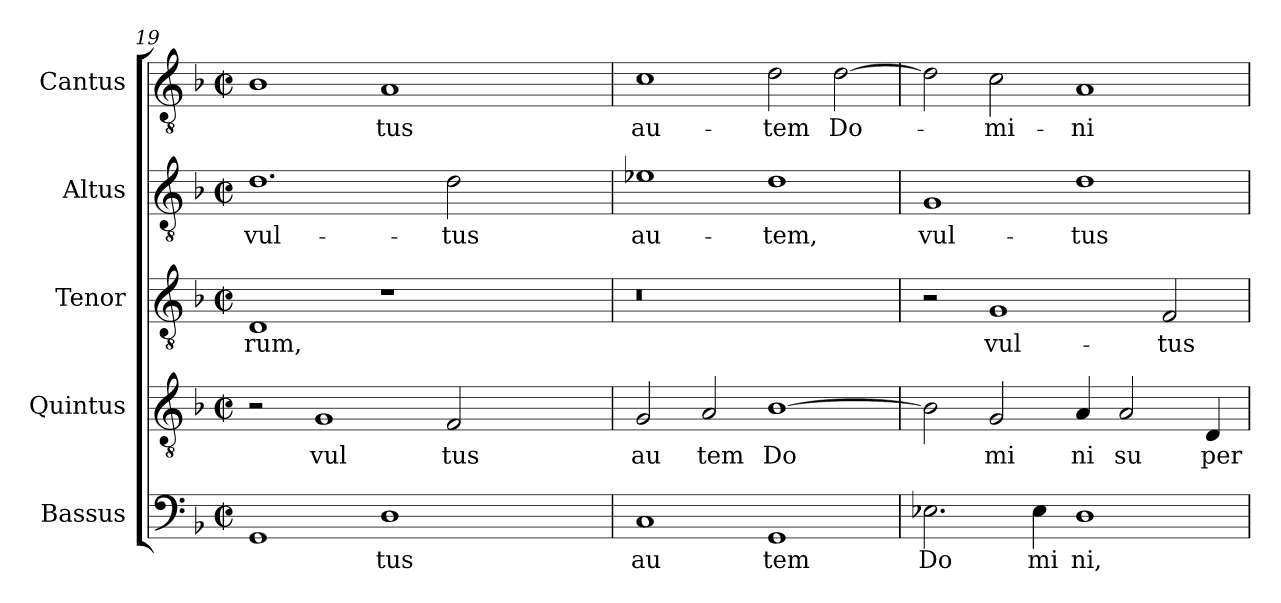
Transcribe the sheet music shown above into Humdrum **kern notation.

**kern	**text	**kern	**text	**kern	**text	**kern	**text	**kern	**text
*part5	*part5	*part4	*part4	*part3	*part3	*part2	*part2	*part1	*part1
*staff5	*staff5	*staff4	*staff4	*staff3	*staff3	*staff2	*staff2	*staff1	*staff1
*I"Bassus	*	*I"Quintus	*	*I"Tenor	*	*I"Altus	*	*I"Cantus	*
*clefF4	*	*clefGv2	*	*clefGv2	*	*clefGv2	*	*clefGv2	*
*k[b-]	*	*k[b-]	*	*k[b-]	*	*k[b-]	*	*k[b-]	*
*F:	*	*F:	*	*F:	*	*F:	*	*F:	*
*M2/2	*	*M2/2	*	*M2/2	*	*M2/2	*	*M2/2	*
*met(c|)	*	*met(c|)	*	*met(c|)	*	*met(c|)	*	*met(c|)	*
=19	=19	=19	=19	=19	=19	=19	=19	=19	=19
!	!	!	!	!	!LO:LY:b:cj	!	!LO:LY:b:cj	!	!
1GG	.	2r	.	1D	-rum,	1.d	vul-	1B-	.
!	!	!	!LO:LY:b:cj	!	!	!	!	!	!
.	.	1G	vul	.	.	.	.	.	.
!	!LO:LY:b:cj	!	!	!LO:N:vis=1	!	!	!	!	!LO:LY:b:cj
1D	tus	.	.	0r	.	.	.	1A	-tus
!	!	!	!LO:LY:b:cj	!	!	!	!LO:LY:b:cj	!	!
.	.	2F/	tus	.	.	2d\	-tus	.	.
1ryy	.	1ryy	.	.	.	1ryy	.	1ryy	.
=20	=20	=20	=20	=20	=20	=20	=20	=20	=20
!	!LO:LY:b:cj	!	!LO:LY:b:cj	!	!	!	!LO:LY:b:cj	!	!LO:LY:b:cj
1C	au	2G/	au	0r	.	1e-X	au-	1c	au-
!	!	!	!LO:LY:b:cj	!	!	!	!	!	!
.	.	2A/	tem	.	.	.	.	.	.
!	!LO:LY:b:cj	!	!LO:LY:b:cj	!	!	!	!LO:LY:b:cj	!	!LO:LY:b:cj
1GG	tem	[>1B-	Do	.	.	1d	-tem,	2d\	-tem
!	!	!	!	!	!	!	!	!	!LO:LY:b
.	.	.	.	.	.	.	.	[>2d\	Do-
=21	=21	=21	=21	=21	=21	=21	=21	=21	=21
!	!LO:LY:b:cj	!	!	!	!	!	!LO:LY:b:cj	!	!
2.E-\	Do	2B-\]	.	2r	.	1G	vul-	2d\]	.
!	!	!	!LO:LY:b:cj	!	!LO:LY:b:cj	!	!	!	!LO:LY:b:cj
.	.	2G/	mi	1G	vul-	.	.	2c\	-mi-
!	!LO:LY:b:cj	!	!	!	!	!	!	!	!
4E-\	mi	.	.	.	.	.	.	.	.
!	!LO:LY:b:cj	!	!LO:LY:b:cj	!	!	!	!LO:LY:b:cj	!	!LO:LY:b:cj
1D	ni,	4A/	ni	.	.	1d	-tus	1A	-ni
!	!	!	!LO:LY:b:cj	!	!	!	!	!	!
.	.	2A/	su	.	.	.	.	.	.
!	!	!	!	!	!LO:LY:b:cj	!	!	!	!
.	.	.	.	2F/	-tus	.	.	.	.
!	!	!	!LO:LY:b:cj	!	!	!	!	!	!
.	.	4D/	per	.	.	.	.	.	.
=	=	=	=	=	=	=	=	=	=
*-	*-	*-	*-	*-	*-	*-	*-	*-	*-
